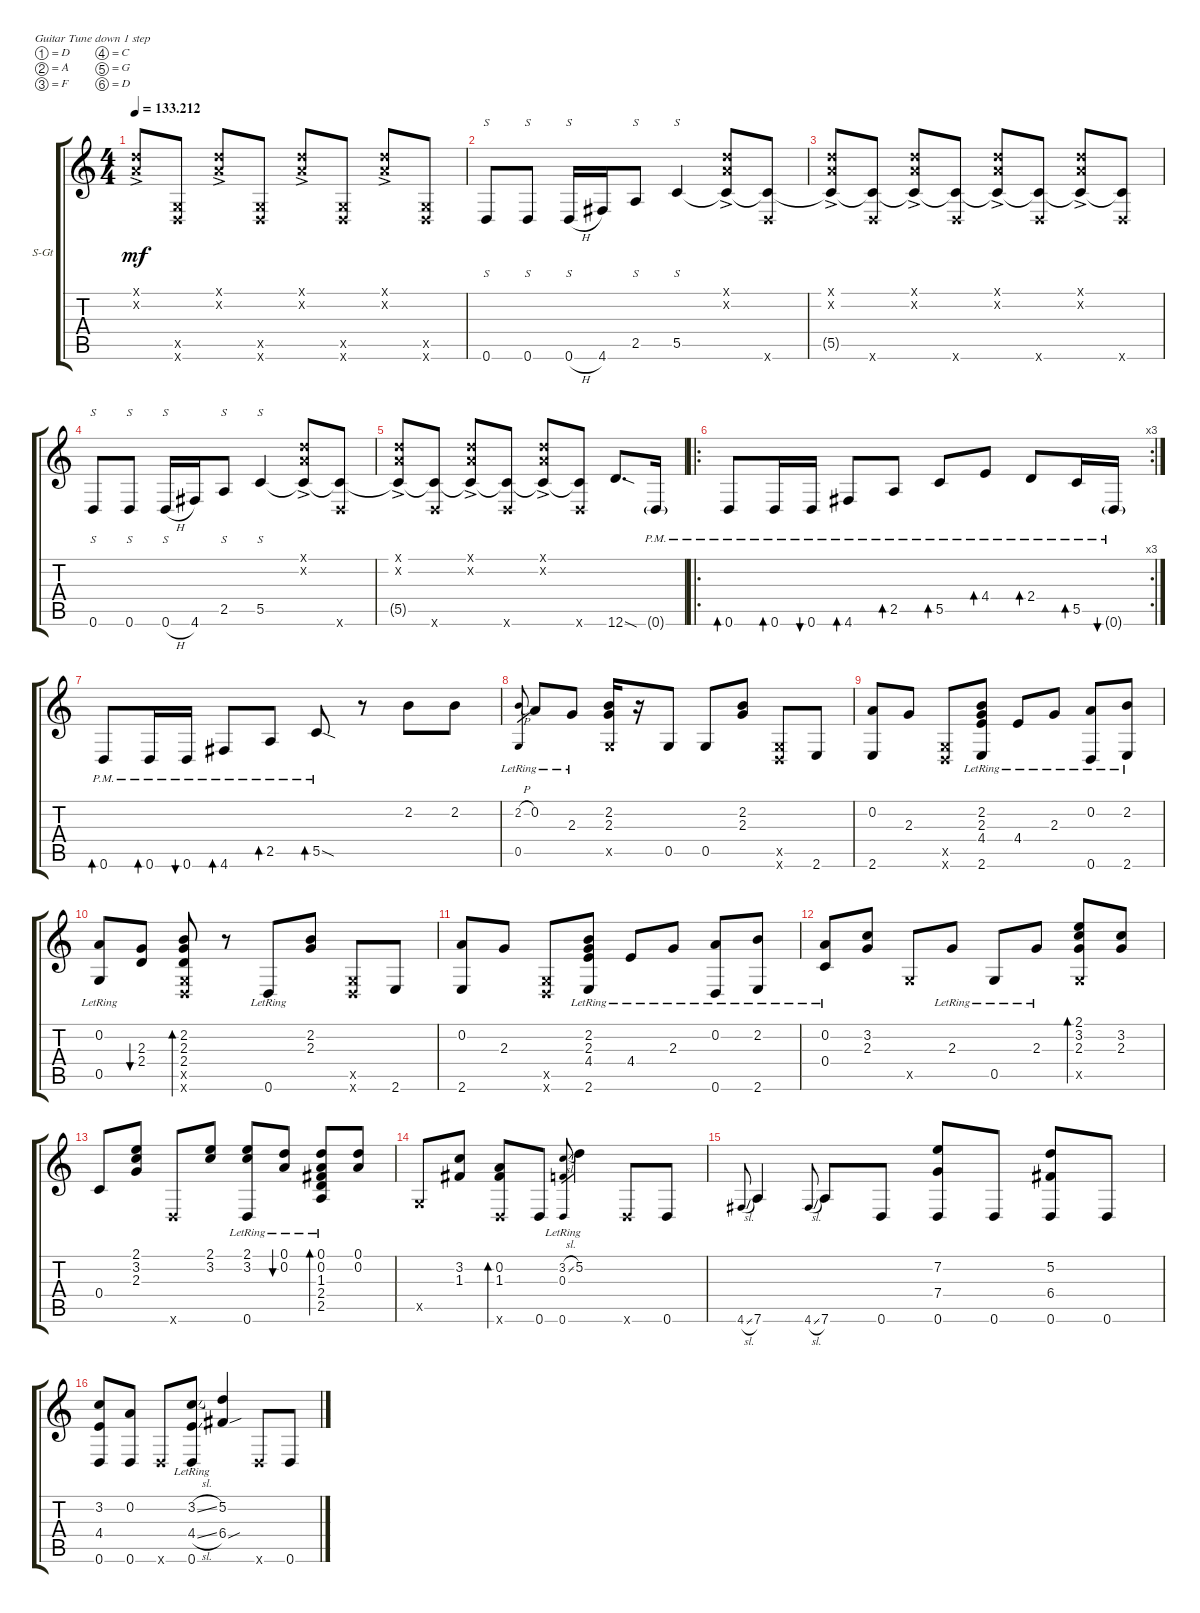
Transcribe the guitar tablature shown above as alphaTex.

\defaultSystemsLayout 4
\bracketExtendMode groupsimilarinstruments
\firstSystemTrackNameOrientation horizontal
\otherSystemsTrackNameOrientation horizontal
\track ("Steel Guitar" "S-Gt") {instrument acousticguitarsteel}
\staff {score tabs}
\tuning (D4 A3 F3 C3 G2 D2)
\ts (4 4)
\tempo
133.212
\accidentals auto
\clef g2
\ottava regular
\simile none
\ks c
(0.1{ac x} 0.2{ac x}).8{dy mf instrument acousticguitarsteel} (0.5{x} 0.6{x}).8 (0.1{ac x} 0.2{ac x}).8 (0.5{x} 0.6{x}).8 (0.1{ac x} 0.2{ac x}).8 (0.5{x} 0.6{x}).8 (0.1{ac x} 0.2{ac x}).8 (0.5{x} 0.6{x}).8 |
0.6.8{s} 0.6.8{s} 0.6{h}.16{s} 4.6.16 2.5.8{s} 5.5.4{s} (0.1{ac x} 0.2{ac x} 5.5{t}).8 (0.6{x} 5.5{t}).8 |
(0.2{ac x} 0.1{ac x} 5.5{t}).8 (0.6{x} 5.5{t}).8 (0.2{ac x} 0.1{ac x} 5.5{t}).8 (0.6{x} 5.5{t}).8 (0.2{ac x} 0.1{ac x} 5.5{t}).8 (0.6{x} 5.5{t}).8 (0.2{ac x} 0.1{ac x} 5.5{t}).8 (0.6{x} 5.5{t}).8 |
0.6.8{s} 0.6.8{s} 0.6{h}.16{s} 4.6.16 2.5.8{s} 5.5.4{s} (0.1{ac x} 0.2{ac x} 5.5{t}).8 (0.6{x} 5.5{t}).8 |
(0.2{ac x} 0.1{ac x} 5.5{t}).8 (0.6{x} 5.5{t}).8 (0.2{ac x} 0.1{ac x} 5.5{t}).8 (0.6{x} 5.5{t}).8 (0.2{ac x} 0.1{ac x} 5.5{t}).8 (0.6{x} 5.5{t}).8 12.6{sod}.8{d} 0.6{g pm}.16 |
\ro
\rc 3
0.6{pm}.8{bd 30} 0.6{pm}.16{bd 30} 0.6{pm}.16{bu 30} 4.6{pm}.8{bd 30} 2.5{pm}.8{bd 30} 5.5{pm}.8{bd 30} 4.4{pm}.8{bd 30} 2.4{pm}.8{bd 30} 5.5{pm}.16{bd 30} 0.6{g pm}.16{bu 30} |
0.6{pm}.8{bd 30} 0.6{pm}.16{bd 30} 0.6{pm}.16{bu 30} 4.6{pm}.8{bd 30} 2.5{pm}.8{bd 30} 5.5{sod pm}.8{bd 30} r.8 2.2.8 2.2.8 |
(0.5{lr} 2.2{h}).8{gr} 0.2{lr}.8 2.3{lr}.8 (0.5{x} 2.3 2.2).16 r.16 0.5.8 0.5.8 (2.2 2.3).8 (0.5{x} 0.6{x}).8 2.6.8 |
(2.6 0.2).8 2.3.8 (0.6{x} 0.5{x}).8 (2.6{lr} 2.3{lr} 2.2{lr} 4.4).8 4.4{lr}.8 2.3{lr}.8 (0.6{lr} 0.2).8 (2.2 2.6{lr}).8 |
(0.5{lr} 0.2{lr}).8 (2.3 2.4).8{bu 30} (0.5{x} 0.6{x} 2.4 2.3 2.2).8{bd 30} r.8 0.6{lr}.8 (2.2 2.3).8 (0.5{x} 0.6{x}).8 2.6.8 |
(2.6 0.2).8 2.3.8 (0.6{x} 0.5{x}).8 (2.6{lr} 2.3{lr} 2.2{lr} 4.4).8 4.4{lr}.8 2.3{lr}.8 (0.6{lr} 0.2).8 (2.2 2.6{lr}).8 |
(0.4{lr} 0.2).8 (3.2 2.3).8 0.5{x}.8 2.3{lr}.8 0.5{lr}.8 2.3{lr}.8 (2.3 3.2 2.1 0.5{x}).8{bd 30} (2.3 3.2).8 |
0.4.8 (2.1 3.2 2.3).8 0.6{x}.8 (2.1 3.2).8 (2.1 3.2 0.6{lr}).8 (0.2 0.1{lr}).8{bu 30} (0.1 0.2 1.3{lr} 2.4{lr} 2.5{lr}).8{bd 30} (0.1 0.2).8 |
0.5{x}.8 (3.2 1.3).8 (1.3 0.2 0.6{x}).8{bd 30} 0.6.8 (0.6{lr} 0.3{lr} 3.2{sl}).8{gr} 5.2{lr}.4 0.6{x}.8 0.6.8 |
4.6{sl}.8{gr onbeat} 7.6.4 4.6{sl}.8{gr onbeat} 7.6.8 0.6.8 (0.6 7.4 7.2).8 0.6.8 (0.6 6.4 5.2).8 0.6.8 |
(0.6 4.4 3.2).8 (0.2 0.6).8 0.6{x}.8 (0.6{lr} 4.4{sl} 3.2{sl}).8 (5.2 6.4{sou}).4 0.6{x}.8 0.6.8
